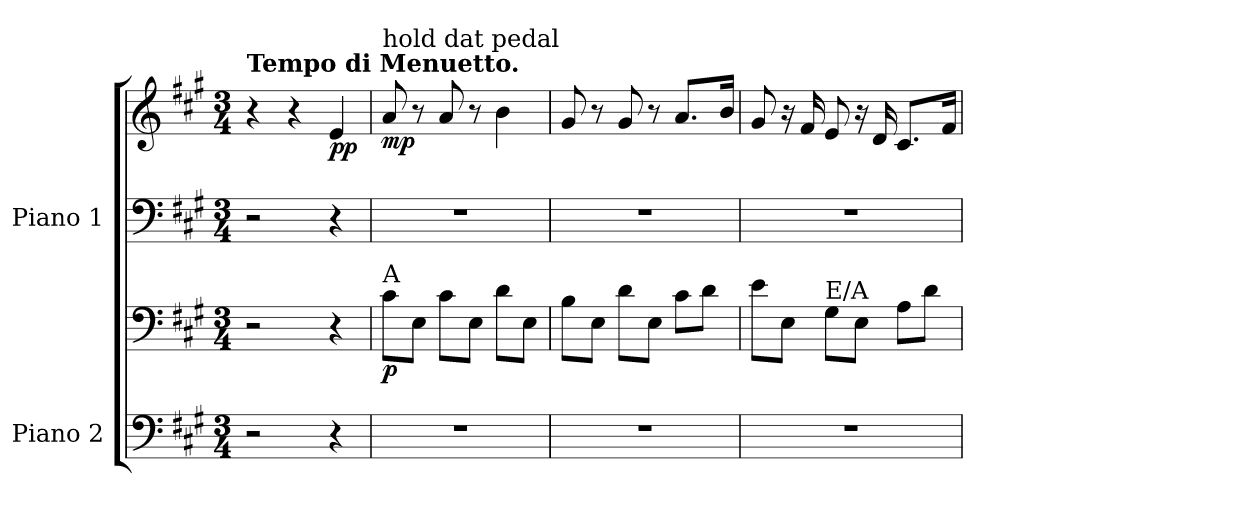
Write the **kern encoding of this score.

**kern	**kern	**dynam	**kern	**kern	**dynam
*part2	*part2	*part2	*part1	*part1	*part1
*staff4	*staff3	*staff3/4	*staff2	*staff1	*staff1/2
*I"Piano 2	*	*	*I"Piano 1	*	*
*I'Pno. 2	*	*	*I'Pno. 1	*	*
*clefF4	*clefF4	*	*clefF4	*clefG2	*
*k[f#c#g#]	*k[f#c#g#]	*	*k[f#c#g#]	*k[f#c#g#]	*
*M3/4	*M3/4	*	*M3/4	*M3/4	*
*MM84	*MM84	*	*MM84	*MM84	*
=1	=1	=1	=1	=1	=1
!	!	!	!	!LO:TX:a:B:t=Tempo di Menuetto.	!
2r	2r	.	2r	4r	.
.	.	.	.	4r	.
!	!	!	!	!	!LO:DY:b
4r	4r	.	4r	4e/	pp
=2	=2	=2	=2	=2	=2
!	!	!	!	!LO:TX:t=hold dat pedal	!
!	!LO:TX:a:t=A	!	!	!	!
!	!	!LO:DY:b	!	!	!LO:DY:b
2.r	8c#\L	p	2.r	8a/	mp
.	8E\J	.	.	8r	.
.	8c#\L	.	.	8a/	.
.	8E\J	.	.	8r	.
.	8d\L	.	.	4b\	.
.	8E\J	.	.	.	.
=3	=3	=3	=3	=3	=3
2.r	8B\L	.	2.r	8g#/	.
.	8E\J	.	.	8r	.
.	8d\L	.	.	8g#/	.
.	8E\J	.	.	8r	.
.	8c#\L	.	.	8.a/L	.
.	8d\J	.	.	.	.
.	.	.	.	16b/Jk	.
=4	=4	=4	=4	=4	=4
2.r	8e\L	.	2.r	8g#/	.
.	8E\J	.	.	16r	.
.	.	.	.	16f#/	.
!	!LO:TX:a:t=E/A	!	!	!	!
.	8G#\L	.	.	8e/	.
.	8E\J	.	.	16r	.
.	.	.	.	16d/	.
.	8A\L	.	.	8.c#/L	.
.	8d\J	.	.	.	.
.	.	.	.	16f#/Jk	.
=	=	=	=	=	=
*-	*-	*-	*-	*-	*-
